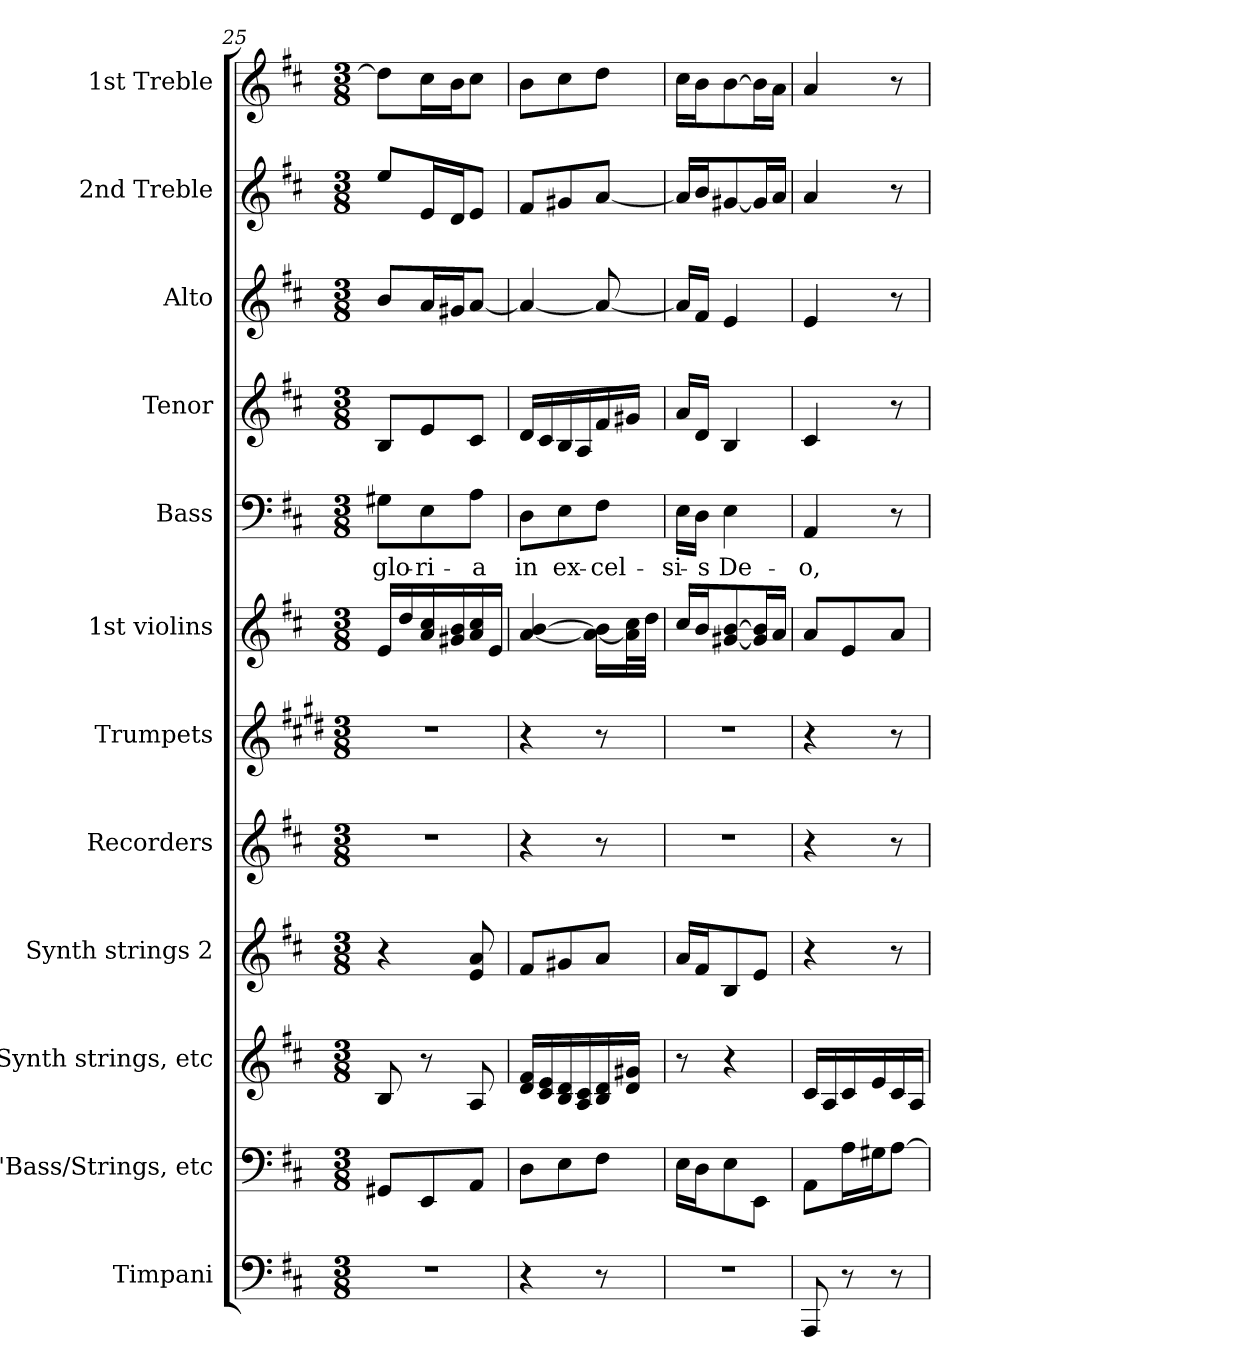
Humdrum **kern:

**kern	**kern	**kern	**kern	**kern	**kern	**kern	**kern	**text	**kern	**kern	**kern	**kern
*part12	*part11	*part10	*part9	*part8	*part7	*part6	*part5	*part5	*part4	*part3	*part2	*part1
*staff12	*staff11	*staff10	*staff9	*staff8	*staff7	*staff6	*staff5	*staff5	*staff4	*staff3	*staff2	*staff1
*I"Timpani	*I"D'Bass/Strings, etc	*I"Synth strings, etc	*I"Synth strings 2	*I"Recorders	*I"Trumpets	*I"1st violins	*I"Bass	*	*I"Tenor	*I"Alto	*I"2nd Treble	*I"1st Treble
*I'Timp	*I'Str	*I'Str	*I'Str	*I'Rec	*I'Tpt	*	*I'B	*	*	*	*	*
*clefF4	*clefF4	*clefG2	*clefG2	*clefG2	*clefG2	*clefG2	*clefF4	*	*clefG2	*clefG2	*clefG2	*clefG2
*	*	*	*	*	*ITrd1c2	*	*	*	*	*	*	*
*k[f#c#]	*k[f#c#]	*k[f#c#]	*k[f#c#]	*k[f#c#]	*k[f#c#]	*k[f#c#]	*k[f#c#]	*	*k[f#c#]	*k[f#c#]	*k[f#c#]	*k[f#c#]
*D:	*D:	*D:	*D:	*D:	*D:	*D:	*D:	*	*D:	*D:	*D:	*D:
*M3/8	*M3/8	*M3/8	*M3/8	*M3/8	*M3/8	*M3/8	*M3/8	*	*M3/8	*M3/8	*M3/8	*M3/8
=25	=25	=25	=25	=25	=25	=25	=25	=25	=25	=25	=25	=25
4.r	8GG#X/L	8B/	4r	4.r	4.r	16e/LL	8G#X\L	glo-	8B/L	8b/L	8ee/L	8dd\L]
.	.	.	.	.	.	16dd/	.	.	.	.	.	.
.	8EE/	8r	.	.	.	16a/ 16cc#/	8E\	-ri-	8e/	16a/L	16e/L	16cc#\L
.	.	.	.	.	.	16g#X/ 16b/	.	.	.	16g#X/J	16d/J	16b\J
.	8AA/J	8A/	8e/ 8a/	.	.	16a/ 16cc#/	8A\J	-a	8c#/J	[8a/J	8e/J	8cc#\J
.	.	.	.	.	.	16e/JJ	.	.	.	.	.	.
!!LO:PB:g=z
=26	=26	=26	=26	=26	=26	=26	=26	=26	=26	=26	=26	=26
4r	8D\L	16d/ 16f#/LL	8f#/L	4r	4r	[4a/ [4b/	8D\L	in	16d/LL	4a/_	8f#/L	8b\L
.	.	16c#/ 16e/	.	.	.	.	.	.	16c#/	.	.	.
.	8E\	16B/ 16d/	8g#X/	.	.	.	8E\	ex-	16B/	.	8g#X/	8cc#\
.	.	16A/ 16c#/	.	.	.	.	.	.	16A/	.	.	.
8r	8F#\J	16B/ 16d/	8a/J	8r	8r	16a\_ 16b\]LL	8F#\J	-cel-	16f#/	8a/_	[8a/J	8dd\J
.	.	16d/ 16g#X/JJ	.	.	.	32a\] 32cc#\L	.	.	16g#X/JJ	.	.	.
.	.	.	.	.	.	32dd\JJJ	.	.	.	.	.	.
=27	=27	=27	=27	=27	=27	=27	=27	=27	=27	=27	=27	=27
4.r	16E\LL	8r	16a/LL	4.r	4.r	16cc#/LL	16E\LL	-si-	16a/LL	16a/LL]	16a/LL]	16cc#\LL
.	16D\J	.	16f#/J	.	.	16b/J	16D\JJ	-s	16d/JJ	16f#/JJ	16b/J	16b\J
.	8E\	4r	8B/	.	.	[8g#X/ [8b/	4E\	De-	4B/	4e/	[8g#X/	[8b\
.	8EE\J	.	8e/J	.	.	16g#/] 16b/]L	.	.	.	.	16g#/L]	16b\L]
.	.	.	.	.	.	16a/JJ	.	.	.	.	16a/JJ	16a\JJ
=28	=28	=28	=28	=28	=28	=28	=28	=28	=28	=28	=28	=28
8AAA/	8AA\L	16c#/LL	4r	4r	4r	8a/L	4AA/	-o,	4c#/	4e/	4a/	4a/
.	.	16A/	.	.	.	.	.	.	.	.	.	.
8r	16A\L	16c#/	.	.	.	8e/	.	.	.	.	.	.
.	16G#X\J	16e/	.	.	.	.	.	.	.	.	.	.
8r	[8A\J	16c#/	8r	8r	8r	8a/J	8r	.	8r	8r	8r	8r
.	.	16A/JJ	.	.	.	.	.	.	.	.	.	.
=	=	=	=	=	=	=	=	=	=	=	=	=
*-	*-	*-	*-	*-	*-	*-	*-	*-	*-	*-	*-	*-
